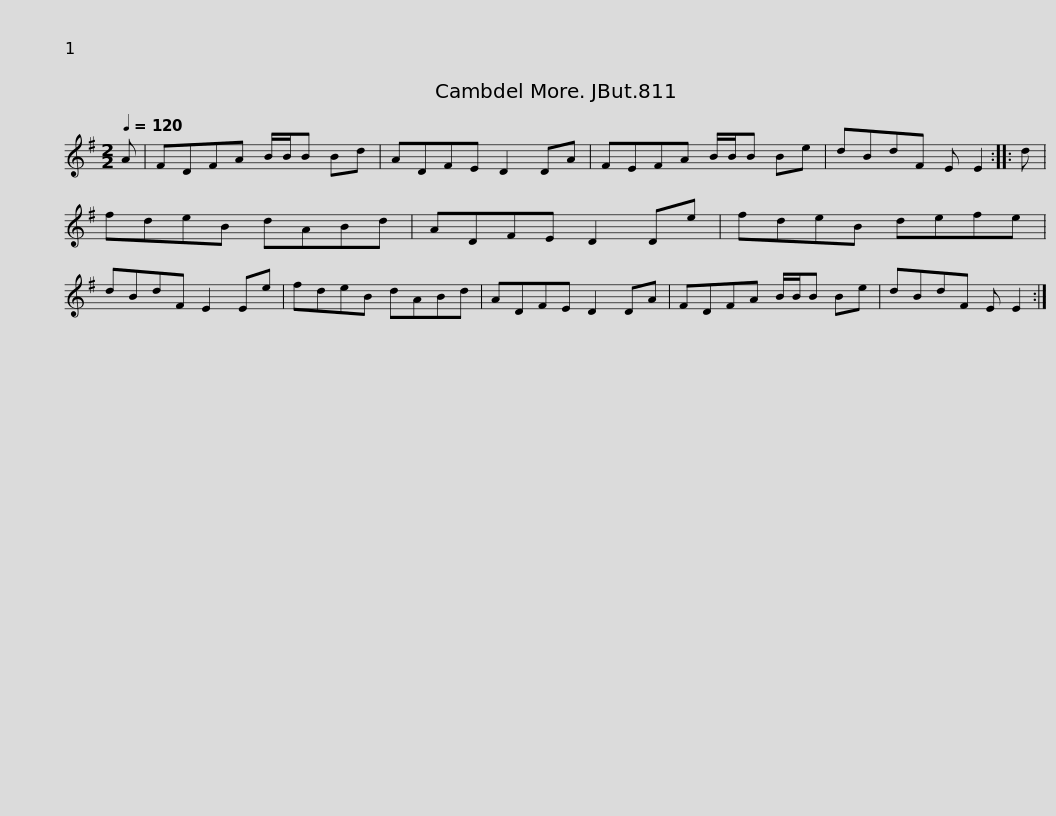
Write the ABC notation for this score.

X:1
L:1/8
Q:1/4=120
M:2/2
I:linebreak $
K:G
V:1 treble
V:1
 A | FDFA B/B/B Bd | ADFE D2 DA | FEFA B/B/B Be | dBdF E E2 :: %5
 d | fdeB dABd |$ ADFE D2 De | fdeB defe | dBdF E2 Ee | %10
 fdeB dABd | ADFE D2 DA | FDFA B/B/B Be |$ dBdF E E2 :| %14
